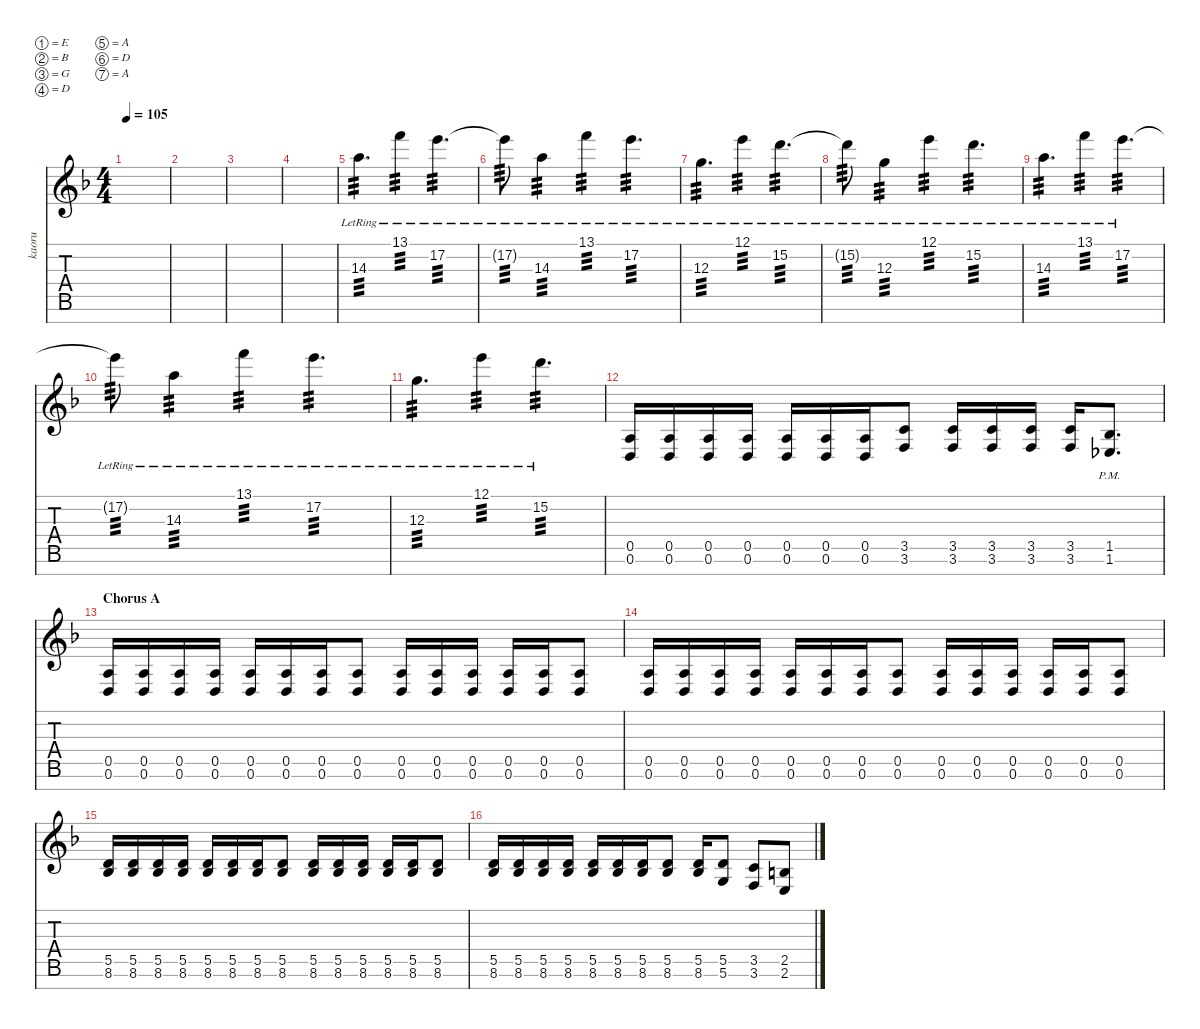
\defaultSystemsLayout 4
\hideDynamics
\bracketExtendMode nobrackets
\otherSystemsTrackNameOrientation horizontal
\track ("Kaoru" "kaoru") {defaultSystemsLayout 4 instrument overdrivenguitar}
\staff {score tabs}
\tuning (E4 B3 G3 D3 A2 D2 A1)
\ts (4 4)
\tempo 105
\clef g2
\scale
0.954474
\ks dminor
|
\scale
0.954474 |
\scale
1.13658 |
\scale
0.954474 |
\scale
0.954474 14.3{lr acc forcenatural}.4{d tp 3} 13.1{lr acc forcenatural}.4{tp 3} 17.2{lr acc forcenatural}.4{d tp 3} |
\scale
0.954474 17.2{lr t acc forcenatural}.8{tp 3} 14.3{lr acc forcenatural}.4{tp 3} 13.1{lr acc forcenatural}.4{tp 3} 17.2{lr acc forcenatural}.4{d tp 3} |
\scale
1.14053 12.3{lr acc forcenatural}.4{d tp 3} 12.1{lr acc forcenatural}.4{tp 3} 15.2{lr acc forcenatural}.4{d tp 3} |
\scale
0.953158 15.2{lr t acc forcenatural}.8{tp 3} 12.3{lr acc forcenatural}.4{tp 3} 12.1{lr acc forcenatural}.4{tp 3} 15.2{lr acc forcenatural}.4{d tp 3} |
\scale
0.953158 14.3{lr acc forcenatural}.4{d tp 3} 13.1{lr acc forcenatural}.4{tp 3} 17.2{lr acc forcenatural}.4{d tp 3} |
\scale
0.953158 17.2{lr t acc forcenatural}.8{tp 3} 14.3{lr acc forcenatural}.4{tp 3} 13.1{lr acc forcenatural}.4{tp 3} 17.2{lr acc forcenatural}.4{d tp 3} |
\scale
1.13611 12.3{lr acc forcenatural}.4{d tp 3} 12.1{lr acc forcenatural}.4{tp 3} 15.2{lr acc forcenatural}.4{d tp 3} |
\scale
0.966421 (0.6{acc forcenatural} 0.5{acc forcenatural}).16 (0.6{acc forcenatural} 0.5{acc forcenatural}).16 (0.6{acc forcenatural} 0.5{acc forcenatural}).16 (0.6{acc forcenatural} 0.5{acc forcenatural}).16 (0.6{acc forcenatural} 0.5{acc forcenatural}).16 (0.6{acc forcenatural} 0.5{acc forcenatural}).16 (0.6{acc forcenatural} 0.5{acc forcenatural}).16 (3.6{acc forcenatural} 3.5{acc forcenatural}).8 (3.6{acc forcenatural} 3.5{acc forcenatural}).16 (3.6{acc forcenatural} 3.5{acc forcenatural}).16 (3.6{acc forcenatural} 3.5{acc forcenatural}).16 (3.6{acc forcenatural} 3.5{acc forcenatural}).16 (1.6{pm acc b} 1.5{pm acc b}).8{d} |
\section ("" "Chorus A")
\scale
0.948737 (0.6{acc forcenatural} 0.5{acc forcenatural}).16 (0.6{acc forcenatural} 0.5{acc forcenatural}).16 (0.6{acc forcenatural} 0.5{acc forcenatural}).16 (0.6{acc forcenatural} 0.5{acc forcenatural}).16 (0.6{acc forcenatural} 0.5{acc forcenatural}).16 (0.6{acc forcenatural} 0.5{acc forcenatural}).16 (0.6{acc forcenatural} 0.5{acc forcenatural}).16 (0.6{acc forcenatural} 0.5{acc forcenatural}).8 (0.6{acc forcenatural} 0.5{acc forcenatural}).16 (0.6{acc forcenatural} 0.5{acc forcenatural}).16 (0.6{acc forcenatural} 0.5{acc forcenatural}).16 (0.6{acc forcenatural} 0.5{acc forcenatural}).16 (0.6{acc forcenatural} 0.5{acc forcenatural}).16 (0.6{acc forcenatural} 0.5{acc forcenatural}).8 |
\scale
0.948737 (0.6{acc forcenatural} 0.5{acc forcenatural}).16 (0.6{acc forcenatural} 0.5{acc forcenatural}).16 (0.6{acc forcenatural} 0.5{acc forcenatural}).16 (0.6{acc forcenatural} 0.5{acc forcenatural}).16 (0.6{acc forcenatural} 0.5{acc forcenatural}).16 (0.6{acc forcenatural} 0.5{acc forcenatural}).16 (0.6{acc forcenatural} 0.5{acc forcenatural}).16 (0.6{acc forcenatural} 0.5{acc forcenatural}).8 (0.6{acc forcenatural} 0.5{acc forcenatural}).16 (0.6{acc forcenatural} 0.5{acc forcenatural}).16 (0.6{acc forcenatural} 0.5{acc forcenatural}).16 (0.6{acc forcenatural} 0.5{acc forcenatural}).16 (0.6{acc forcenatural} 0.5{acc forcenatural}).16 (0.6{acc forcenatural} 0.5{acc forcenatural}).8 |
\scale
1.14053 (8.6{acc b} 5.5{acc forcenatural}).16 (8.6{acc b} 5.5{acc forcenatural}).16 (8.6{acc b} 5.5{acc forcenatural}).16 (8.6{acc b} 5.5{acc forcenatural}).16 (8.6{acc b} 5.5{acc forcenatural}).16 (8.6{acc b} 5.5{acc forcenatural}).16 (8.6{acc b} 5.5{acc forcenatural}).16 (8.6{acc b} 5.5{acc forcenatural}).8 (8.6{acc b} 5.5{acc forcenatural}).16 (8.6{acc b} 5.5{acc forcenatural}).16 (8.6{acc b} 5.5{acc forcenatural}).16 (8.6{acc b} 5.5{acc forcenatural}).16 (8.6{acc b} 5.5{acc forcenatural}).16 (8.6{acc b} 5.5{acc forcenatural}).8 |
\scale
0.953158 (8.6{acc b} 5.5{acc forcenatural}).16 (8.6{acc b} 5.5{acc forcenatural}).16 (8.6{acc b} 5.5{acc forcenatural}).16 (8.6{acc b} 5.5{acc forcenatural}).16 (8.6{acc b} 5.5{acc forcenatural}).16 (8.6{acc b} 5.5{acc forcenatural}).16 (8.6{acc b} 5.5{acc forcenatural}).16 (8.6{acc b} 5.5{acc forcenatural}).8 (8.6{acc b} 5.5{acc forcenatural}).16 (5.6{acc forcenatural} 5.5{acc forcenatural}).8 (3.6{acc forcenatural} 3.5{acc forcenatural}).8 (2.6{acc forcenatural} 2.5{acc forcenatural}).8
